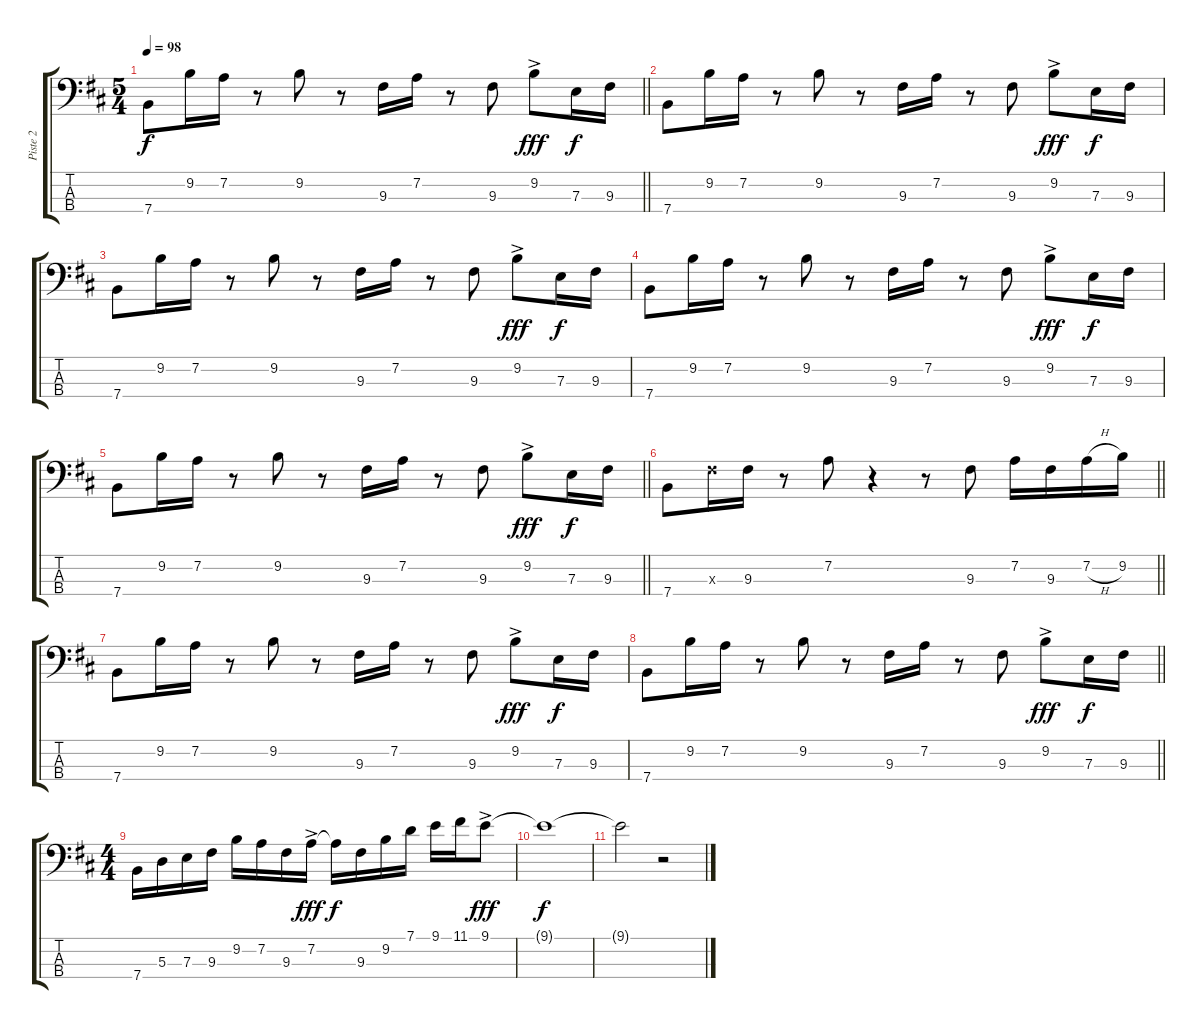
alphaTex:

\track ("Piste 2" "Piste 2") {instrument slapbass1}
\staff {score tabs}
\tuning (G2 D2 A1 E1) {hide}
\ts (5 4)
\tempo 98
\clef f4
\barLineRight lightlight
\ks bminor
7.4.8{dy f} 9.2.16 7.2.16 r.8 9.2.8 r.8 9.3.16 7.2.16 r.8 9.3.8 9.2{ac}.8{dy fff} 7.3.16{dy f} 9.3.16 |
7.4.8 9.2.16 7.2.16 r.8 9.2.8 r.8 9.3.16 7.2.16 r.8 9.3.8 9.2{ac}.8{dy fff} 7.3.16{dy f} 9.3.16 |
7.4.8 9.2.16 7.2.16 r.8 9.2.8 r.8 9.3.16 7.2.16 r.8 9.3.8 9.2{ac}.8{dy fff} 7.3.16{dy f} 9.3.16 |
7.4.8 9.2.16 7.2.16 r.8 9.2.8 r.8 9.3.16 7.2.16 r.8 9.3.8 9.2{ac}.8{dy fff} 7.3.16{dy f} 9.3.16 |
\barLineRight lightlight
7.4.8 9.2.16 7.2.16 r.8 9.2.8 r.8 9.3.16 7.2.16 r.8 9.3.8 9.2{ac}.8{dy fff} 7.3.16{dy f} 9.3.16 |
\barLineRight lightlight
7.4.8 9.3{x}.16 9.3.16 r.8 7.2.8 r.4 r.8 9.3.8 7.2.16 9.3.16 7.2{h}.16 9.2.16 |
7.4.8 9.2.16 7.2.16 r.8 9.2.8 r.8 9.3.16 7.2.16 r.8 9.3.8 9.2{ac}.8{dy fff} 7.3.16{dy f} 9.3.16 |
\barLineRight lightlight
7.4.8 9.2.16 7.2.16 r.8 9.2.8 r.8 9.3.16 7.2.16 r.8 9.3.8 9.2{ac}.8{dy fff} 7.3.16{dy f} 9.3.16 |
\ts (4 4)
7.4.16{volume 9 balance 8 instrument fretlessbass} 5.3.16 7.3.16 9.3.16 9.2.16 7.2.16 9.3.16 7.2{ac}.16{dy fff} 7.2{t}.16{dy f} 9.3.16 9.2.16 7.1.16 9.1.16 11.1.16 9.1{ac}.8{dy fff} |
9.1{t}.1{dy f} |
9.1{t}.2 r.2
